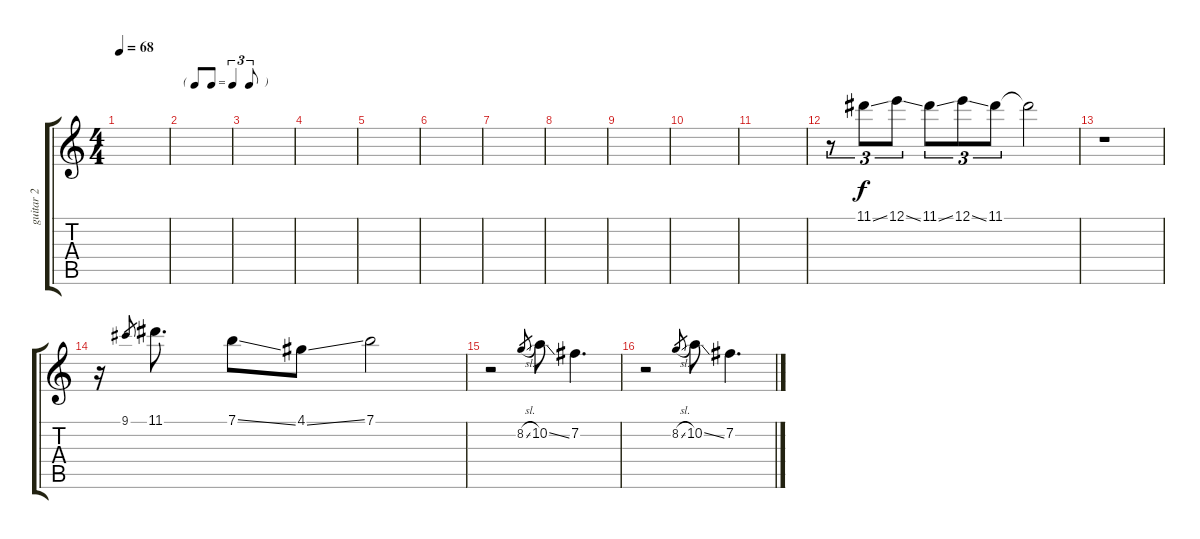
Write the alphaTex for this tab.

\track ("guitar 2" "guitar 2") {instrument electricguitarjazz}
\staff {score tabs}
\tuning (E4 B3 G3 D3 A2 E2) {hide}
\ts (4 4)
\tempo 68
\clef g2
\ks c
|
\tf triplet8th
|
|
|
|
|
|
|
|
|
|
r.8{tu (3 2)} 11.1{ss}.8{tu (3 2)} 12.1{ss}.8{tu (3 2)} 11.1{ss}.8{tu (3 2)} 12.1{ss}.8{tu (3 2)} 11.1.8{tu (3 2)} 11.1{t}.2 |
r.1 |
r.16 9.1.8{gr} 11.1.8{d} 7.1{ss}.8 4.1{ss}.8 7.1.2 |
r.2 8.2{sl}.8{gr} 10.2{ss}.8 7.2.4{d} |
r.2 8.2{sl}.8{gr} 10.2{ss}.8 7.2.4{d}
